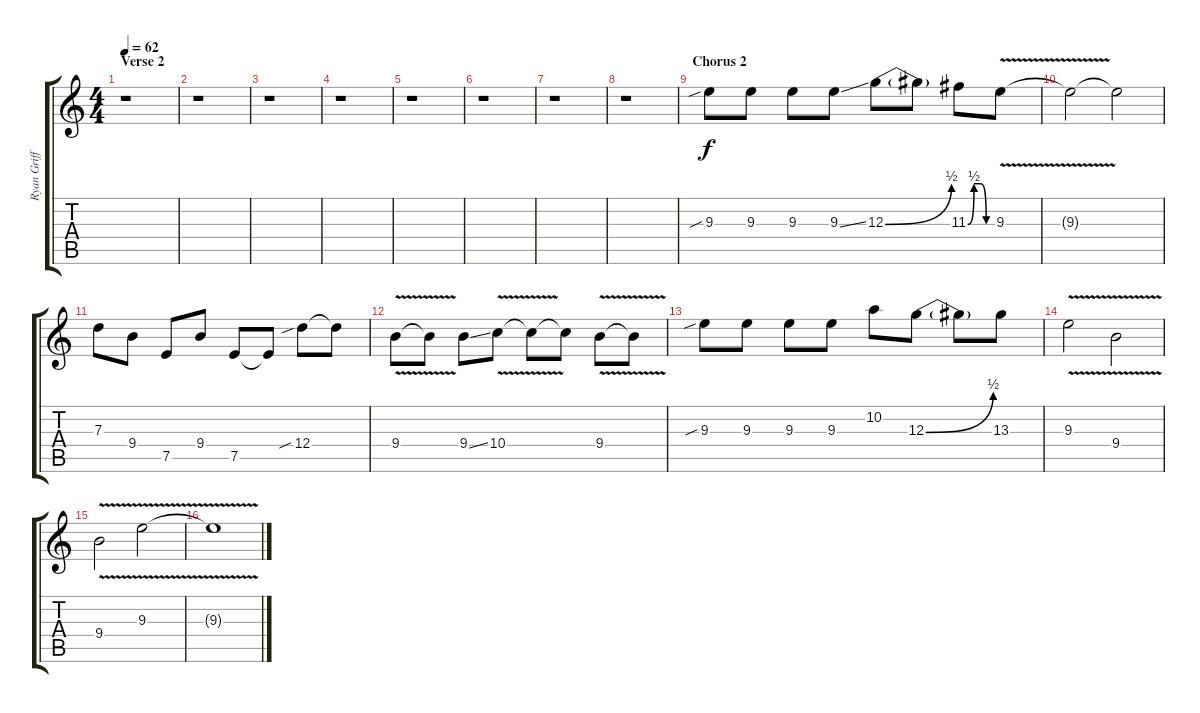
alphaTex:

\track ("Ryan Griffits" "Ryan Griff") {instrument distortionguitar}
\staff {score tabs}
\tuning (E4 B3 G3 D3 A2 E2) {hide}
\ts (4 4)
\section ("" "Verse 2")
\tempo 62
\clef g2
\ks c
r.1{dy f} |
r.1 |
r.1 |
r.1 |
r.1 |
r.1 |
r.1 |
r.1 |
\section ("" "Chorus 2")
9.3{sib}.8{volume 13} 9.3.8 9.3.8 9.3{ss}.8 12.3{be (bend 0 0 60 2)}.8 12.3{t}.8 11.3{be (custom 0 0 15 2 30 2 45 0 60 0)}.8 9.3{v}.8 |
9.3{t}.2 9.3{t}.2 |
7.3.8 9.4.8 7.5.8 9.4.8 7.5.8 7.5{t}.8 12.4{sib}.8 12.4{t}.8 |
9.4{v}.8 9.4{t}.8 9.4{ss}.8 10.4{v}.8 10.4{t}.8 10.4{t}.8 9.4{v}.8 9.4{t}.8 |
9.3{sib}.8 9.3.8 9.3.8 9.3.8 10.2.8 12.3{be (bend 0 0 60 2)}.8 12.3{t}.8 13.3.8 |
9.3{v}.2 9.4{v}.2 |
9.4{v}.2 9.3{v}.2 |
9.3{t}.1{volume 10}
